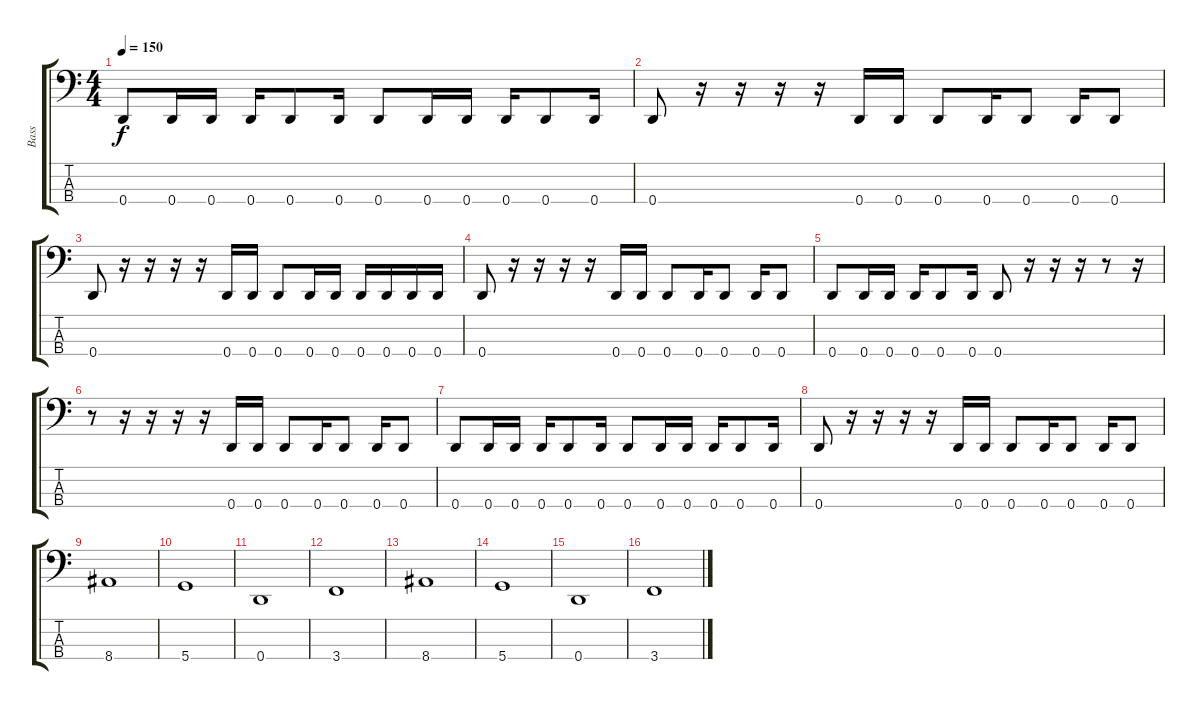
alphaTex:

\track ("Bass" "Bass") {instrument electricbasspick}
\staff {score tabs}
\tuning (G2 D2 A1 D1) {hide}
\ts (4 4)
\tempo 150
\clef f4
\ks c
0.4.8{dy f} 0.4.16 0.4.16 0.4.16 0.4.8 0.4.16 0.4.8 0.4.16 0.4.16 0.4.16 0.4.8 0.4.16 |
0.4.8 r.16 r.16 r.16 r.16 0.4.16 0.4.16 0.4.8 0.4.16 0.4.8 0.4.16 0.4.8 |
0.4.8 r.16 r.16 r.16 r.16 0.4.16 0.4.16 0.4.8 0.4.16 0.4.16 0.4.16 0.4.16 0.4.16 0.4.16 |
0.4.8 r.16 r.16 r.16 r.16 0.4.16 0.4.16 0.4.8 0.4.16 0.4.8 0.4.16 0.4.8 |
0.4.8 0.4.16 0.4.16 0.4.16 0.4.8 0.4.16 0.4.8 r.16 r.16 r.16 r.8 r.16 |
r.8 r.16 r.16 r.16 r.16 0.4.16 0.4.16 0.4.8 0.4.16 0.4.8 0.4.16 0.4.8 |
0.4.8 0.4.16 0.4.16 0.4.16 0.4.8 0.4.16 0.4.8 0.4.16 0.4.16 0.4.16 0.4.8 0.4.16 |
0.4.8 r.16 r.16 r.16 r.16 0.4.16 0.4.16 0.4.8 0.4.16 0.4.8 0.4.16 0.4.8 |
8.4.1{instrument electricbassfinger} |
5.4.1 |
0.4.1 |
3.4.1 |
8.4.1 |
5.4.1 |
0.4.1 |
3.4.1
